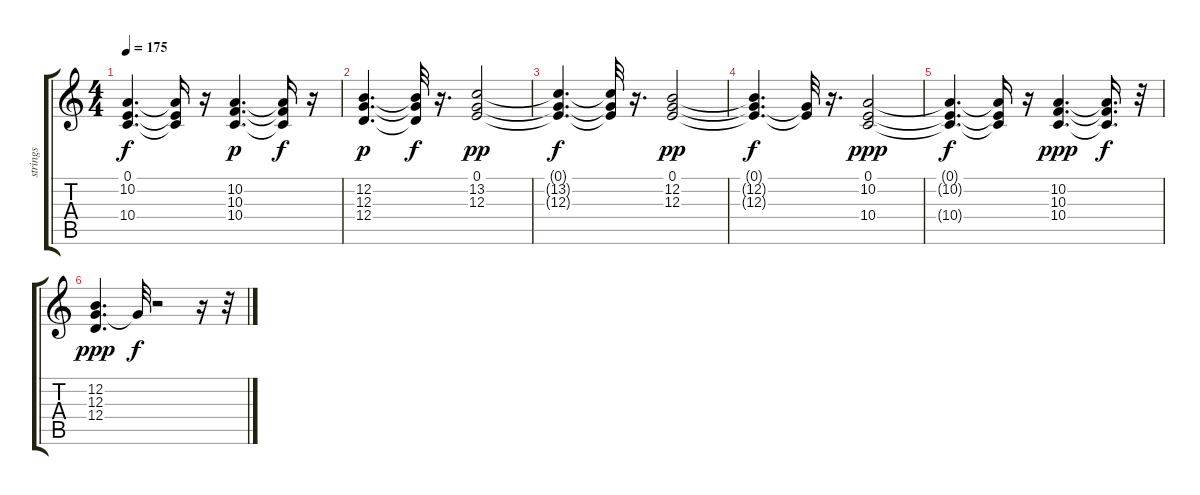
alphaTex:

\track ("strings" "strings") {instrument synthstrings1}
\staff {score tabs}
\tuning (E4 B3 G3 D3 A2 E2) {hide}
\ts (4 4)
\tempo 175
\clef g2
\ks c
(0.1{t} 10.2{t} 10.4{t}).4{d dy f} (0.1{t} 10.2{t} 10.4{t}).16 r.16 (10.2 10.3 10.4).4{d dy p} (10.2{t} 10.3{t} 10.4{t}).16{dy f} r.16 |
(12.2 12.3 12.4).4{d dy p} (12.2{t} 12.3{t} 12.4{t}).32{dy f} r.16{d} (0.1 13.2 12.3).2{dy pp} |
(0.1{t} 13.2{t} 12.3{t}).4{d dy f} (0.1{t} 13.2{t} 12.3{t}).32 r.16{d} (0.1 12.2 12.3).2{dy pp} |
(0.1{t} 12.2{t} 12.3{t}).4{d dy f} (0.1{t} 12.3{t}).32 r.16{d} (0.1 10.2 10.4).2{dy ppp} |
(0.1{t} 10.2{t} 10.4{t}).4{d dy f} (0.1{t} 10.2{t} 10.4{t}).16 r.16 (10.2 10.3 10.4).4{d dy ppp} (10.2{t} 10.3{t} 10.4{t}).16{d dy f} r.32 |
(12.2 12.3 12.4).4{d dy ppp} 12.3{t}.32{dy f} r.2 r.16 r.32
